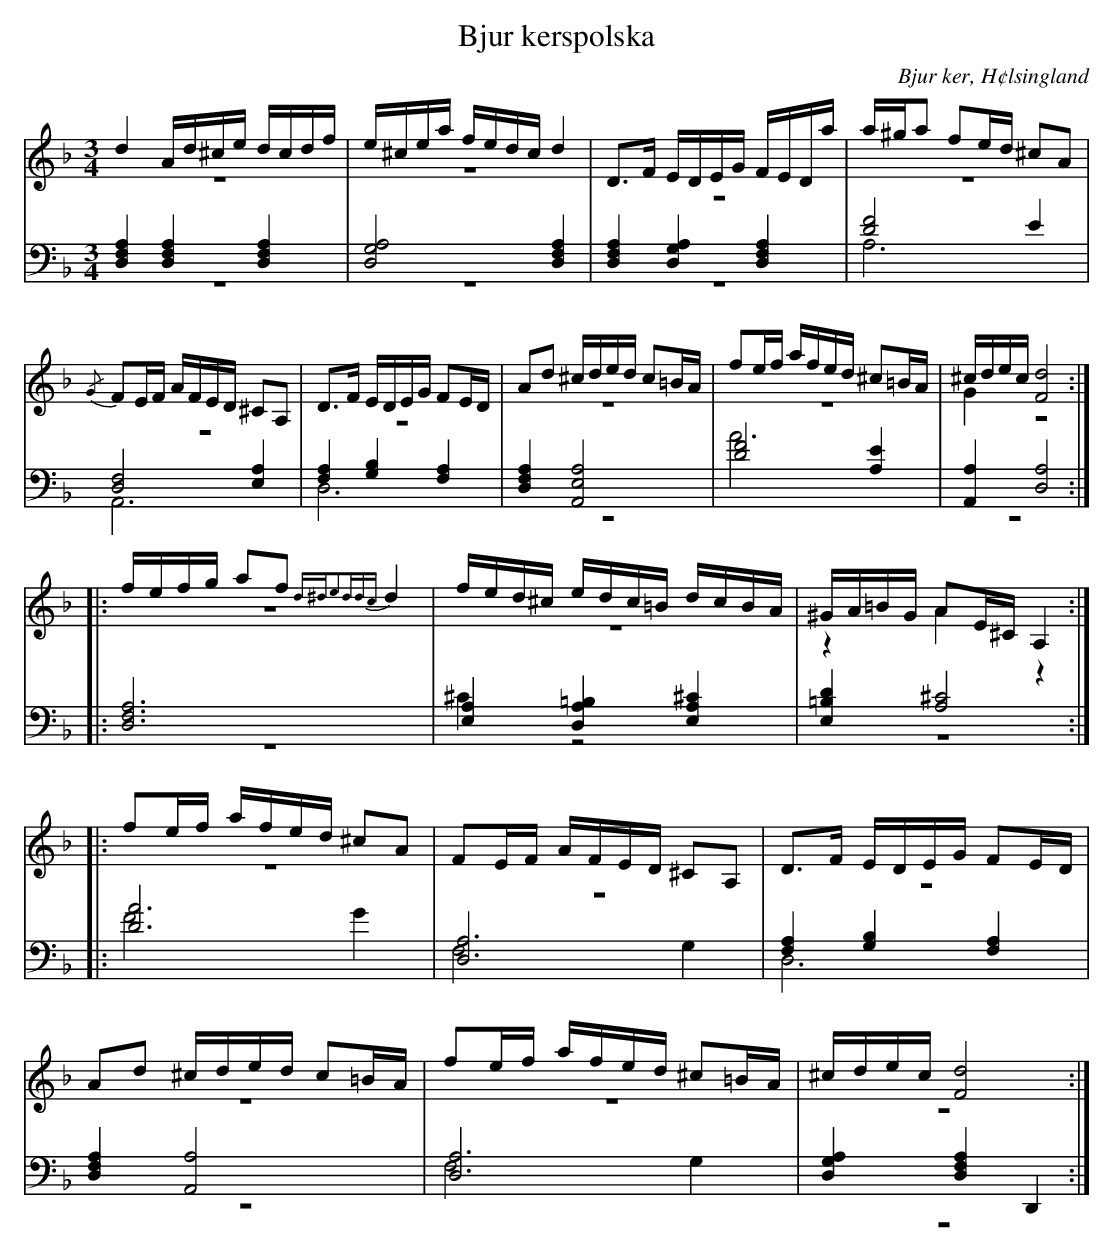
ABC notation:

X:1
T: Bjur kerspolska
O: Bjur ker, H¢lsingland
M: 3/4
L: 1/16
K: Dm
V:1
V:2 merge
V:3
V:4 merge
V:1
d4 Ad^ce dcdf |e^cea fedc d4|D2>F2 EDEG FEDa|a^ga2 f2ed ^c2A2|
{/G}F2EF AFED ^C2A,2|D2>F2 EDEG F2ED|A2d2 ^cded c2=BA|f2ef afed ^c2=BA|^cdec [F8d8]:|
|:fefg a2f2 {d^de2d^=dc}d4 |fed^c edc=B dcBA|^GA=BG A2E^C A,4:|
|:f2ef afed ^c2A2|F2EF AFED ^C2A,2|D2>F2 EDEG F2ED|
A2d2 ^cded c2=BA|f2ef afed ^c2=BA|^cdec [F8d8]:|
V:2
z12|z12|z12|z12|
z12|z12|z12|z12|G4 z8:|
|:z12|z12|z4 A4 z4:|
|:z12|z12|z12|
z12|z12|z12:|
V:3 clef=bass
[D,4F,4A,4] [D,4F,4A,4] [D,4F,4A,4]|[D,8G,8A,8] [D,4F,4A,4]|[D,4F,4A,4] [D,4G,4A,4] [D,4F,4A,4]|[D8F8] E4|
[D,8F,8] [E,4A,4]|[F,4A,4] [G,4B,4] [F,4A,4]|[D,4F,4A,4] [A,,8E,8A,8]|[D8F8] [A,4E4]|[A,,4A,4] [D,8A,8]:|
|:[D,12F,12A,12]|[E,4A,4] [A,4=B,4D,4] [E,4A,4^C4]|[E,4=B,4D4] [A,8^C8]:|
|:[D12A12]|[D,12A,12]|[F,4A,4] [G,4B,4] [F,4A,4]|
[D,4F,4A,4] [A,,8A,8]|[D,12A,12]|[D,4G,4A,4] [D,4F,4A,4] D,,4:|
V:4 clef=bass
z12|z12|z12|A,12|
A,,12|D,12|z12|A12|z12:|
|:z12|^C4 z8|z12:|
|:F8 G4|F,8 G,4|D,12|
z12|F,8 G,4|z12:|
